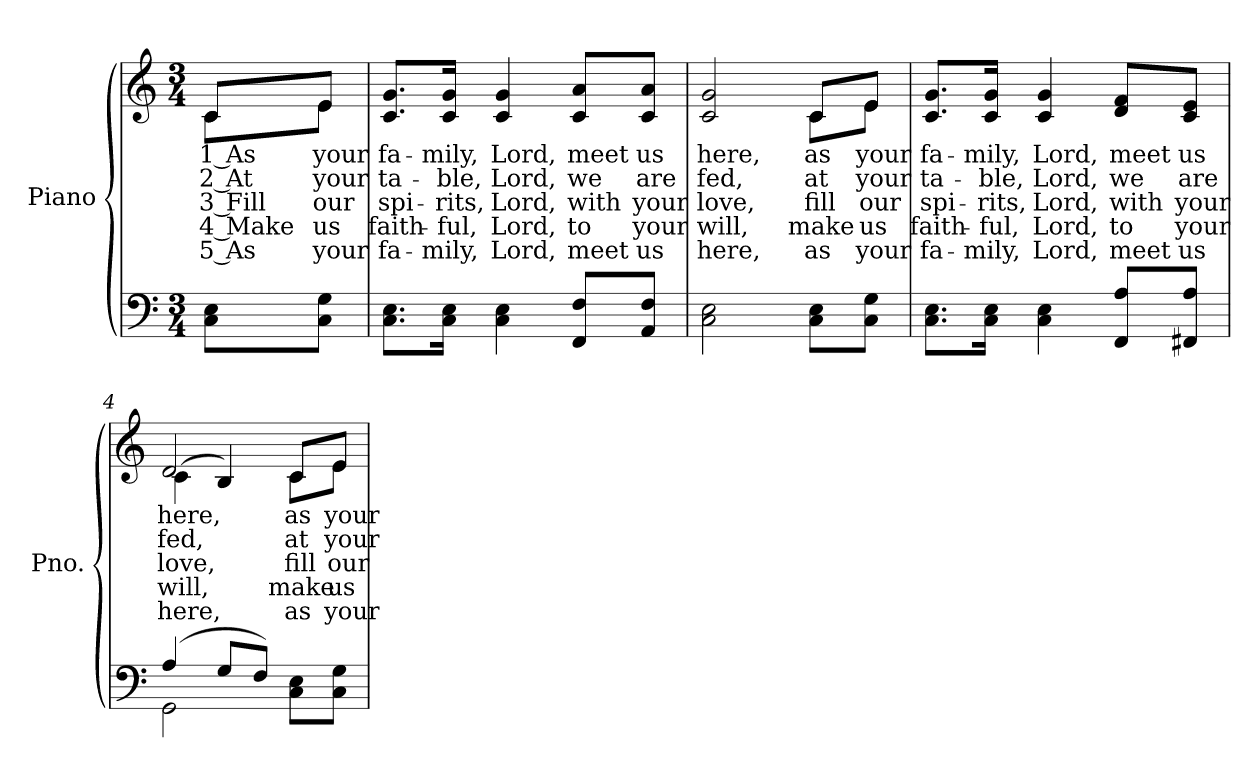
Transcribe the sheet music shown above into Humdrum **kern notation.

**kern	**kern	**text	**text	**text	**text	**text
*part2	*part1	*part1	*part1	*part1	*part1	*part1
*staff2	*staff1	*staff1	*staff1	*staff1	*staff1	*staff1
*I"Piano	*I"Piano	*	*	*	*	*
*I'Pno.	*I'Pno.	*	*	*	*	*
!!LO:PB:g=z
*clefF4	*clefG2	*	*	*	*	*
*k[]	*k[]	*	*	*	*	*
*C:	*C:	*	*	*	*	*
*M3/4	*M3/4	*	*	*	*	*
=	=	=	=	=	=	=
!	!	!LO:LY:b:color=#000000	!LO:LY:b:color=#000000	!LO:LY:b:color=#000000	!LO:LY:b:color=#000000	!LO:LY:b:color=#000000
*	*^	*	*	*	*	*
8Ci\ 8Ei\L	8ci/L	8ci\L	1 As	2 At	3 Fill	4 Make	5 As
!	!	!	!LO:LY:b:color=#000000	!LO:LY:b:color=#000000	!LO:LY:b:color=#000000	!LO:LY:b:color=#000000	!LO:LY:b:color=#000000
8Ci\ 8Gi\J	8ei/J	8ei\J	your	your	our	us	your
*	*v	*v	*	*	*	*	*
=1	=1	=1	=1	=1	=1	=1
*	*^	*	*	*	*	*
!	!	!	!LO:LY:b:color=#000000	!LO:LY:b:color=#000000	!LO:LY:b:color=#000000	!LO:LY:b:color=#000000	!LO:LY:b:color=#000000
*	*v	*v	*	*	*	*	*
8.Ci\ 8.Ei\L	8.ci/ 8.gi/L	fa-	ta-	spi-	-faith-	-fa-
!	!	!LO:LY:b:color=#000000	!LO:LY:b:color=#000000	!LO:LY:b:color=#000000	!LO:LY:b:color=#000000	!LO:LY:b:color=#000000
16Ci\ 16Ei\Jk	16ci/ 16gi/Jk	-mily,	-ble,	-rits,	ful,	mily,
!	!	!LO:LY:b:color=#000000	!LO:LY:b:color=#000000	!LO:LY:b:color=#000000	!LO:LY:b:color=#000000	!LO:LY:b:color=#000000
4Ci\ 4Ei	4ci/ 4gi	Lord,	Lord,	Lord,	Lord,	Lord,
!	!	!LO:LY:b:color=#000000	!LO:LY:b:color=#000000	!LO:LY:b:color=#000000	!LO:LY:b:color=#000000	!LO:LY:b:color=#000000
8FFi/ 8Fi/L	8ci/ 8ai/L	meet	we	with	to	meet
!	!	!LO:LY:b:color=#000000	!LO:LY:b:color=#000000	!LO:LY:b:color=#000000	!LO:LY:b:color=#000000	!LO:LY:b:color=#000000
8AAi/ 8Fi/J	8ci/ 8ai/J	us	are	your	your	us
=2	=2	=2	=2	=2	=2	=2
!	!	!LO:LY:b:color=#000000	!LO:LY:b:color=#000000	!LO:LY:b:color=#000000	!LO:LY:b:color=#000000	!LO:LY:b:color=#000000
*	*^	*	*	*	*	*
2Ci\ 2Ei	2ci/ 2gi	2ryy	here,	fed,	love,	will,	here,
!	!	!	!LO:LY:b:color=#000000	!LO:LY:b:color=#000000	!LO:LY:b:color=#000000	!LO:LY:b:color=#000000	!LO:LY:b:color=#000000
8Ci\ 8Ei\L	8ci/L	8ci\L	as	at	fill	make	as
!	!	!	!LO:LY:b:color=#000000	!LO:LY:b:color=#000000	!LO:LY:b:color=#000000	!LO:LY:b:color=#000000	!LO:LY:b:color=#000000
8Ci\ 8Gi\J	8ei/J	8ei\J	your	your	our	us	your
*	*v	*v	*	*	*	*	*
=3	=3	=3	=3	=3	=3	=3
*	*^	*	*	*	*	*
!	!	!	!LO:LY:b:color=#000000	!LO:LY:b:color=#000000	!LO:LY:b:color=#000000	!LO:LY:b:color=#000000	!LO:LY:b:color=#000000
*	*v	*v	*	*	*	*	*
8.Ci\ 8.Ei\L	8.ci/ 8.gi/L	fa-	ta-	spi-	-faith-	-fa-
!	!	!LO:LY:b:color=#000000	!LO:LY:b:color=#000000	!LO:LY:b:color=#000000	!LO:LY:b:color=#000000	!LO:LY:b:color=#000000
16Ci\ 16Ei\Jk	16ci/ 16gi/Jk	-mily,	-ble,	-rits,	ful,	mily,
!	!	!LO:LY:b:color=#000000	!LO:LY:b:color=#000000	!LO:LY:b:color=#000000	!LO:LY:b:color=#000000	!LO:LY:b:color=#000000
4Ci\ 4Ei	4ci/ 4gi	Lord,	Lord,	Lord,	Lord,	Lord,
!	!	!LO:LY:b:color=#000000	!LO:LY:b:color=#000000	!LO:LY:b:color=#000000	!LO:LY:b:color=#000000	!LO:LY:b:color=#000000
8FFi/ 8Ai/L	8di/ 8fi/L	meet	we	with	to	meet
!	!	!LO:LY:b:color=#000000	!LO:LY:b:color=#000000	!LO:LY:b:color=#000000	!LO:LY:b:color=#000000	!LO:LY:b:color=#000000
8FF#Xi/ 8Ai/J	8ci/ 8ei/J	us	are	your	your	us
!!LO:LB:g=z
=4	=4	=4	=4	=4	=4	=4
*^	*	*	*	*	*	*
!	!	!	!LO:LY:b:color=#000000	!LO:LY:b:color=#000000	!LO:LY:b:color=#000000	!LO:LY:b:color=#000000	!LO:LY:b:color=#000000
*	*	*^	*	*	*	*	*
(4Ai/	2GGi\	2di/	(4ci\	here,	fed,	love,	will,	here,
8Gi/L	.	.	4Bi/)	.	.	.	.	.
8Fi/J)	.	.	.	.	.	.	.	.
!	!	!	!	!LO:LY:b:color=#000000	!LO:LY:b:color=#000000	!LO:LY:b:color=#000000	!LO:LY:b:color=#000000	!LO:LY:b:color=#000000
8Ci\ 8Ei\L	4ryy	8ci/L	8ci\L	as	at	fill	make	as
!	!	!	!	!LO:LY:b:color=#000000	!LO:LY:b:color=#000000	!LO:LY:b:color=#000000	!LO:LY:b:color=#000000	!LO:LY:b:color=#000000
8Ci\ 8Gi\J	.	8ei/J	8ei\J	your	your	our	us	your
*v	*v	*	*	*	*	*	*	*
*	*v	*v	*	*	*	*	*
=	=	=	=	=	=	=
*-	*-	*-	*-	*-	*-	*-
